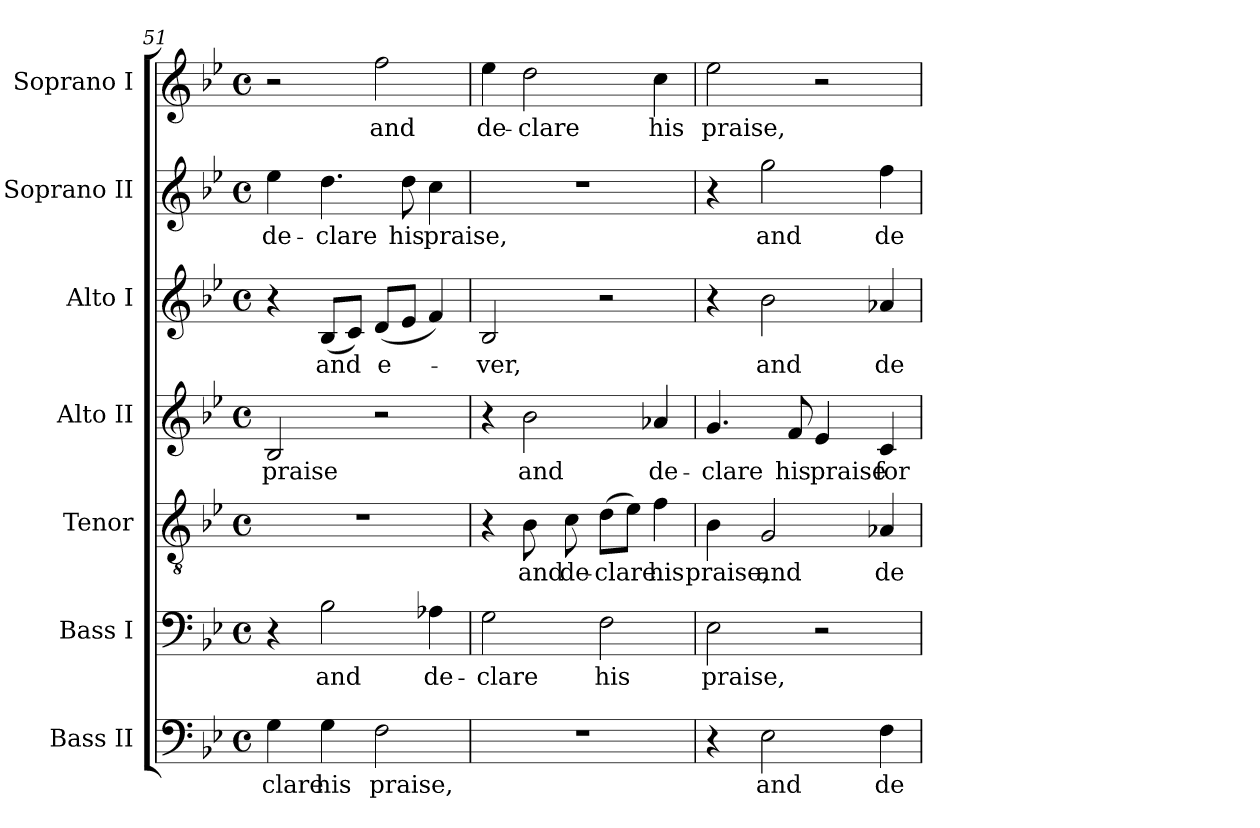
**kern	**text	**kern	**text	**kern	**text	**kern	**text	**kern	**text	**kern	**text	**kern	**text
*part7	*part7	*part6	*part6	*part5	*part5	*part4	*part4	*part3	*part3	*part2	*part2	*part1	*part1
*staff7	*staff7	*staff6	*staff6	*staff5	*staff5	*staff4	*staff4	*staff3	*staff3	*staff2	*staff2	*staff1	*staff1
*I"Bass II	*	*I"Bass I	*	*I"Tenor	*	*I"Alto II	*	*I"Alto I	*	*I"Soprano II	*	*I"Soprano I	*
*clefF4	*	*clefF4	*	*clefGv2	*	*clefG2	*	*clefG2	*	*clefG2	*	*clefG2	*
*	*	*	*	*ITrd7c12	*	*	*	*	*	*	*	*	*
*k[b-e-]	*	*k[b-e-]	*	*k[b-e-]	*	*k[b-e-]	*	*k[b-e-]	*	*k[b-e-]	*	*k[b-e-]	*
*B-:	*	*B-:	*	*B-:	*	*B-:	*	*B-:	*	*B-:	*	*B-:	*
*M4/4	*	*M4/4	*	*M4/4	*	*M4/4	*	*M4/4	*	*M4/4	*	*M4/4	*
*met(c)	*	*met(c)	*	*met(c)	*	*met(c)	*	*met(c)	*	*met(c)	*	*met(c)	*
=51	=51	=51	=51	=51	=51	=51	=51	=51	=51	=51	=51	=51	=51
!	!LO:LY:b:color=#000000	!	!	!	!	!	!	!	!	!	!	!	!
!	!	!	!	!	!	!	!LO:LY:b:color=#000000	!	!	!	!	!	!
!	!	!	!	!	!	!	!	!	!	!	!LO:LY:b:color=#000000	!	!
4Gi\	-clare	4r	.	1r	.	2B-i/	praise	4r	.	4ee-i\	de-	2r	.
!	!LO:LY:b:color=#000000	!	!	!	!	!	!	!	!	!	!	!	!
!	!	!	!LO:LY:b:color=#000000	!	!	!	!	!	!	!	!	!	!
!	!	!	!	!	!	!	!	!	!LO:LY:b:color=#000000	!	!	!	!
!	!	!	!	!	!	!	!	!	!	!	!LO:LY:b:color=#000000	!	!
4Gi\	his	2B-i\	and	.	.	.	.	(8B-i/L	and	4.ddi\	-clare	.	.
.	.	.	.	.	.	.	.	8ci/J)	.	.	.	.	.
!	!LO:LY:b:color=#000000	!	!	!	!	!	!	!	!	!	!	!	!
!	!	!	!	!	!	!	!	!	!LO:LY:b:color=#000000	!	!	!	!
!	!	!	!	!	!	!	!	!	!	!	!	!	!LO:LY:b:color=#000000
2Fi\	praise,	.	.	.	.	2r	.	(8di/L	e-	.	.	2ffi\	and
!	!	!	!	!	!	!	!	!	!	!	!LO:LY:b:color=#000000	!	!
.	.	.	.	.	.	.	.	8e-i/J	.	8ddi\	his	.	.
!	!	!	!LO:LY:b:color=#000000	!	!	!	!	!	!	!	!	!	!
!	!	!	!	!	!	!	!	!	!	!	!LO:LY:b:color=#000000	!	!
.	.	4A-Xi\	de-	.	.	.	.	4fi/)	.	4cci\	praise,	.	.
=52	=52	=52	=52	=52	=52	=52	=52	=52	=52	=52	=52	=52	=52
!	!	!	!LO:LY:b:color=#000000	!	!	!	!	!	!	!	!	!	!
!	!	!	!	!	!	!	!	!	!LO:LY:b:color=#000000	!	!	!	!
!	!	!	!	!	!	!	!	!	!	!	!	!	!LO:LY:b:color=#000000
1r	.	2Gi\	-clare	4r	.	4r	.	2B-i/	-ver,	1r	.	4ee-i\	de-
!	!	!	!	!	!LO:LY:b:color=#000000	!	!	!	!	!	!	!	!
!	!	!	!	!	!	!	!LO:LY:b:color=#000000	!	!	!	!	!	!
!	!	!	!	!	!	!	!	!	!	!	!	!	!LO:LY:b:color=#000000
.	.	.	.	8BB-i\	and	2b-i\	and	.	.	.	.	2ddi\	-clare
!	!	!	!	!	!LO:LY:b:color=#000000	!	!	!	!	!	!	!	!
.	.	.	.	8Ci\	de-	.	.	.	.	.	.	.	.
!	!	!	!LO:LY:b:color=#000000	!	!	!	!	!	!	!	!	!	!
!	!	!	!	!	!LO:LY:b:color=#000000	!	!	!	!	!	!	!	!
.	.	2Fi\	his	(8Di\L	-clare	.	.	2r	.	.	.	.	.
.	.	.	.	8E-i\J)	.	.	.	.	.	.	.	.	.
!	!	!	!	!	!LO:LY:b:color=#000000	!	!	!	!	!	!	!	!
!	!	!	!	!	!	!	!LO:LY:b:color=#000000	!	!	!	!	!	!
!	!	!	!	!	!	!	!	!	!	!	!	!	!LO:LY:b:color=#000000
.	.	.	.	4Fi\	his	4a-Xi/	de-	.	.	.	.	4cci\	his
=53	=53	=53	=53	=53	=53	=53	=53	=53	=53	=53	=53	=53	=53
!	!	!	!LO:LY:b:color=#000000	!	!	!	!	!	!	!	!	!	!
!	!	!	!	!	!LO:LY:b:color=#000000	!	!	!	!	!	!	!	!
!	!	!	!	!	!	!	!LO:LY:b:color=#000000	!	!	!	!	!	!
!	!	!	!	!	!	!	!	!	!	!	!	!	!LO:LY:b:color=#000000
4r	.	2E-i\	praise,	4BB-i\	praise,	4.gi/	-clare	4r	.	4r	.	2ee-i\	praise,
!	!LO:LY:b:color=#000000	!	!	!	!	!	!	!	!	!	!	!	!
!	!	!	!	!	!LO:LY:b:color=#000000	!	!	!	!	!	!	!	!
!	!	!	!	!	!	!	!	!	!LO:LY:b:color=#000000	!	!	!	!
!	!	!	!	!	!	!	!	!	!	!	!LO:LY:b:color=#000000	!	!
2E-i\	and	.	.	2GGi/	and	.	.	2b-i\	and	2ggi\	and	.	.
!	!	!	!	!	!	!	!LO:LY:b:color=#000000	!	!	!	!	!	!
.	.	.	.	.	.	8fi/	his	.	.	.	.	.	.
!	!	!	!	!	!	!	!LO:LY:b:color=#000000	!	!	!	!	!	!
.	.	2r	.	.	.	4e-i/	praise	.	.	.	.	2r	.
!	!LO:LY:b:color=#000000	!	!	!	!	!	!	!	!	!	!	!	!
!	!	!	!	!	!LO:LY:b:color=#000000	!	!	!	!	!	!	!	!
!	!	!	!	!	!	!	!LO:LY:b:color=#000000	!	!	!	!	!	!
!	!	!	!	!	!	!	!	!	!LO:LY:b:color=#000000	!	!	!	!
!	!	!	!	!	!	!	!	!	!	!	!LO:LY:b:color=#000000	!	!
4Fi\	de-	.	.	4AA-Xi/	de-	4ci/	for	4a-Xi/	de-	4ffi\	de-	.	.
=	=	=	=	=	=	=	=	=	=	=	=	=	=
*-	*-	*-	*-	*-	*-	*-	*-	*-	*-	*-	*-	*-	*-
